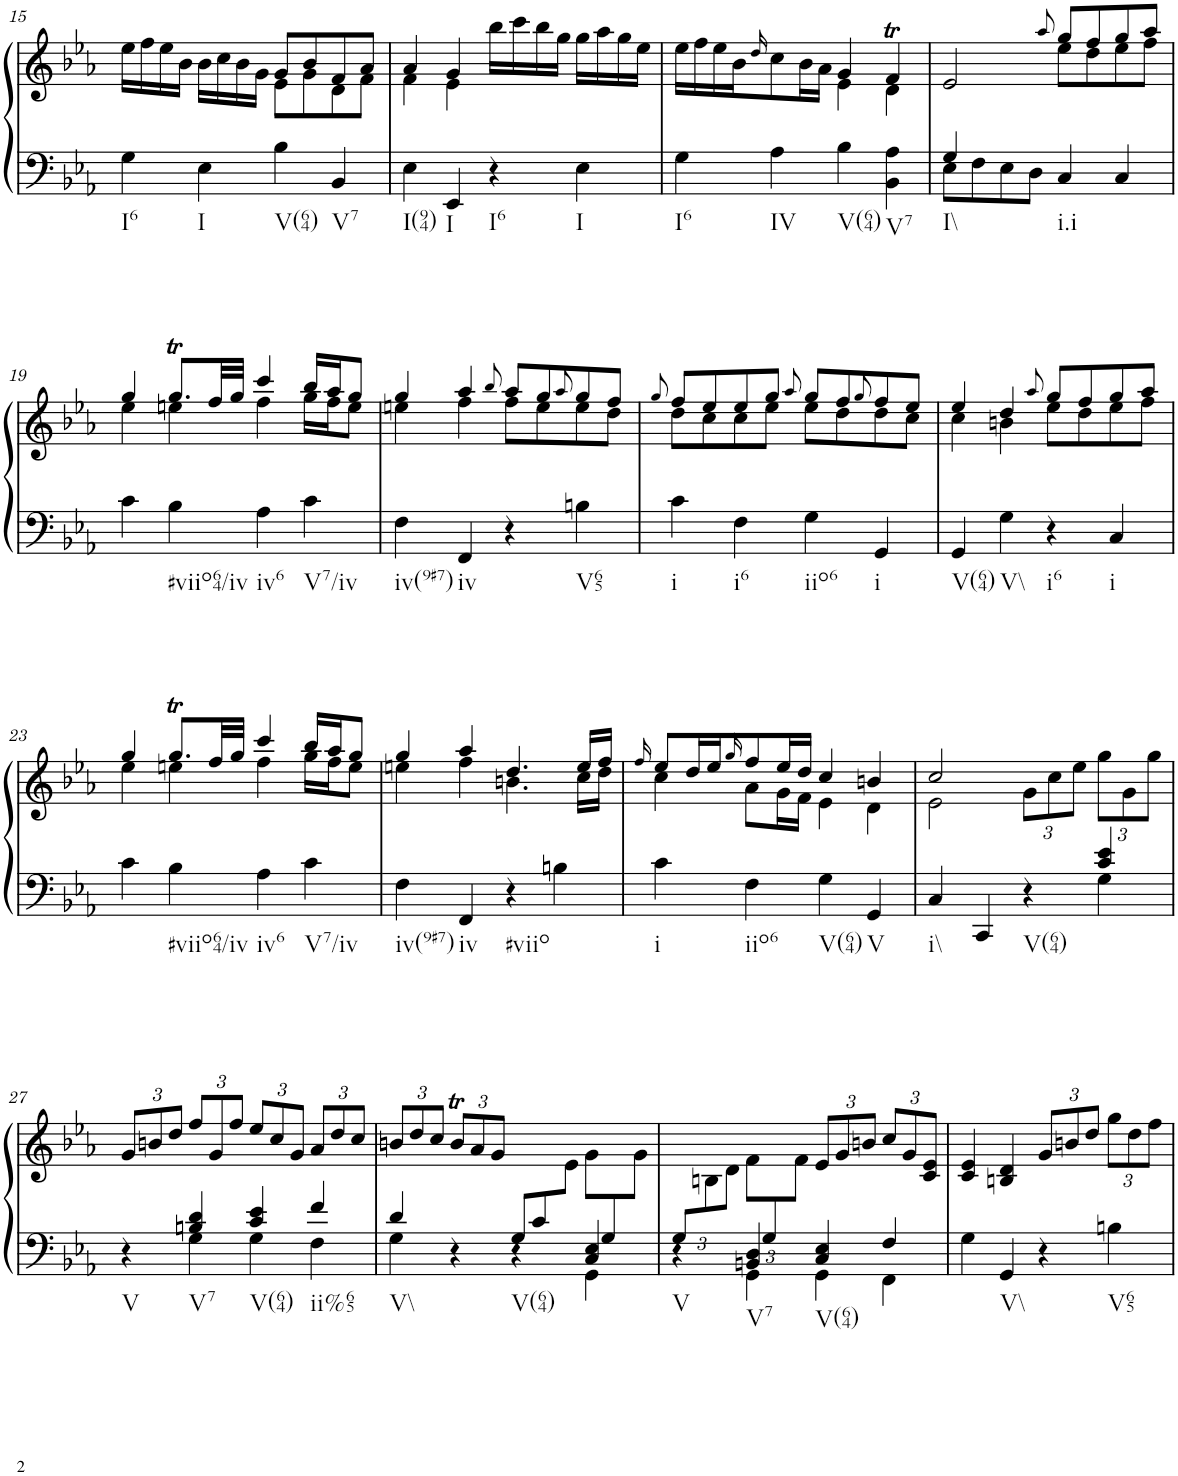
**kern	**kern
*part1	*part1
*staff2	*staff1
*I"Piano	*
*I'Pno.	*
!!LO:PB:g=z
*clefF4	*clefG2
*k[b-e-a-]	*k[b-e-a-]
*M2/2	*M2/2
*met(c|)	*met(c|)
=15	=15
*	*^
!LO:TX:b:t=I6	!	!
4G\	16ee-\LL	2ryy
.	16ff\	.
.	16ee-\	.
.	16b-\JJ	.
!LO:TX:b:t=I	!	!
4E-\	16b-\LL	.
.	16cc\	.
.	16b-\	.
.	16g\JJ	.
!LO:TX:b:t=V(64)	!	!
4B-\	8g/L	8e-\L
.	8b-/	8g\
!LO:TX:b:t=V7	!	!
4BB-/	8f/	8d\
.	8a-/J	8f\J
=16	=16	=16
!LO:TX:b:t=I(94)	!	!
4E-\	4a-/	4f\
!LO:TX:b:t=I	!	!
4EE-/	4g/	4e-\
!LO:TX:b:t=I6	!	!
4r	16bb-\LL	2ryy
.	16ccc\	.
.	16bb-\	.
.	16gg\JJ	.
!LO:TX:b:t=I	!	!
4E-\	16gg\LL	.
.	16aa-\	.
.	16gg\	.
.	16ee-\JJ	.
=17	=17	=17
!LO:TX:b:t=I6	!	!
4G\	16ee-\LL	2ryy
.	16ff\	.
.	16ee-\	.
.	16b-\J	.
.	16qdd/	.
!LO:TX:b:t=IV	!	!
4A-\	8cc\	.
.	16b-\L	.
.	16a-\JJ	.
!LO:TX:b:t=V(64)	!	!
4B-\	4g/	4e-\
!LO:TX:b:t=V7	!	!
4BB-\ 4A-\	4fT/	4d\
=18	=18	=18
*^	*	*
!LO:TX:b:t=I\\	!	!	!
8E-\L	4G/	2e-/	2ryy
8F\	.	.	.
8E-\	2.ryy	.	.
8D\J	.	.	.
.	.	8qaa-/	.
!LO:TX:b:t=i.i	!	!	!
4C/	.	8gg/L	8ee-\L
.	.	8ff/	8dd\
4C/	.	8gg/	8ee-\
.	.	8aa-/J	8ff\J
*v	*v	*	*
!!LO:LB:g=z	!!
=19	=19	=19
4c\	4gg/	4ee-\
!LO:TX:b:t=#viio64/iv	!	!
4B-\	8.ggt/L	4een\
.	32ff/LL	.
.	32gg/JJJ	.
!LO:TX:b:t=iv6	!	!
4A-\	4ccc/	4ff\
!LO:TX:b:t=V7/iv	!	!
4c\	16bb-/LL	16gg\LL
.	16aa-/J	16ff\J
.	8gg/J	8ee\J
=20	=20	=20
!LO:TX:b:t=iv(9#7)	!	!
4F\	4gg/	4een\
!LO:TX:b:t=iv	!	!
4FF/	4aa-/	4ff\
.	8qbb-/	.
4r	8aa-/L	8ff\L
.	8gg/	8ee\
.	8qaa-/	.
!LO:TX:b:t=V65	!	!
4Bn\	8gg/	8ee\
.	8ff/J	8dd\J
=21	=21	=21
.	8qgg/	.
!LO:TX:b:t=i	!	!
4c\	8ff/L	8dd\L
.	8ee-/	8cc\
!LO:TX:b:t=i6	!	!
4F\	8ee-/	8cc\
.	8gg/J	8ee-\J
.	8qaa-/	.
!LO:TX:b:t=iio6	!	!
4G\	8gg/L	8ee-\L
.	8ff/	8dd\
.	8qgg/	.
!LO:TX:b:t=i	!	!
4GG/	8ff/	8dd\
.	8ee-/J	8cc\J
=22	=22	=22
!LO:TX:b:t=V(64)	!	!
4GG/	4ee-/	4cc\
!LO:TX:b:t=V\\	!	!
4G\	4dd/	4bn\
.	8qaa-/	.
!LO:TX:b:t=i6	!	!
4r	8gg/L	8ee-\L
.	8ff/	8dd\
!LO:TX:b:t=i	!	!
4C/	8gg/	8ee-\
.	8aa-/J	8ff\J
!!LO:LB:g=z	!!
=23	=23	=23
4c\	4gg/	4ee-\
!LO:TX:b:t=#viio64/iv	!	!
4B-\	8.ggt/L	4een\
.	32ff/LL	.
.	32gg/JJJ	.
!LO:TX:b:t=iv6	!	!
4A-\	4ccc/	4ff\
!LO:TX:b:t=V7/iv	!	!
4c\	16bb-/LL	16gg\LL
.	16aa-/J	16ff\J
.	8gg/J	8ee\J
=24	=24	=24
!LO:TX:b:t=iv(9#7)	!	!
4F\	4gg/	4een\
!LO:TX:b:t=iv	!	!
4FF/	4aa-/	4ff\
!LO:TX:b:t=#viio	!	!
4r	4.dd/	4.bn\
4Bn\	.	.
.	16ee/LL	16cc\LL
.	16ff/JJ	16dd\JJ
=25	=25	=25
.	16qff/	.
!LO:TX:b:t=i	!	!
4c\	8ee-/L	4cc\
.	16dd/L	.
.	16ee-/J	.
.	16qgg/	.
!LO:TX:b:t=iio6	!	!
4F\	8ff/	8a-\L
.	16ee-/L	16g\L
.	16dd/JJ	16f\JJ
!LO:TX:b:t=V(64)	!	!
4G\	4cc/	4e-\
!LO:TX:b:t=V	!	!
4GG/	4bn/	4d\
=26	=26	=26
*^	*	*
!LO:TX:b:t=i\\	!	!	!
4C/	2.ryy	2cc/	2e-\
4CC/	.	.	.
*	*	*Xbrackettup	*
!LO:TX:b:t=V(64)	!	!	!
4r	.	12g\L	2ryy
.	.	12cc\	.
.	.	12ee-\J	.
4c/ 4e-/	4G\	12gg\L	.
.	.	12g\	.
.	.	12gg\J	.
*	*	*v	*v
!!LO:LB:g=z
=27	=27	=27
!LO:TX:b:t=V	!	!
4r	4ryy	12g/L
.	.	12bn/
.	.	12dd/J
!LO:TX:b:t=V7	!	!
4Bn/ 4d/	4G\	12ff/L
.	.	12g/
.	.	12ff/J
!LO:TX:b:t=V(64)	!	!
4c/ 4e-/	4G\	12ee-/L
.	.	12cc/
.	.	12g/J
!LO:TX:b:t=ii%65	!	!
4f/	4F\	12a-/L
.	.	12dd/
.	.	12cc/J
=28	=28	=28
*	*^	*
!LO:TX:b:t=V\\	!	!	!
2ryy	4d/	4G\	12bn/L
.	.	.	12dd/
.	.	.	12cc/J
.	4r	2ryy	12bt/L
.	.	.	12a-/
.	.	.	12g/J
*Xbrackettup	*	*	*
!LO:TX:b:t=V(64)	!	!	!
12G/L	4r	.	6ryy
12c/	.	.	.
6ryy	.	.	12e-\J
.	4C/ 4E-/	4GG\	12g\L
12G/	.	.	12ryy
12ryy	.	.	12g\J
=29	=29	=29	=29
!LO:TX:b:t=V	!	!	!
12G/L	4r	4ryy	12ryy
4ryy	.	.	12Bn\
.	.	.	12d\J
!	!LO:TX:b:t=V7	!	!
.	4BBn/ 4D/	4GG\	12f\L
12G/	.	.	12ryy
12%7ryy	.	.	12f\J
!	!LO:TX:b:t=V(64)	!	!
.	4C/ 4E-/	4GG\	12e-/L
.	.	.	12g/
.	.	.	12bn/J
.	4F/	4FF\	12cc/L
.	.	.	12g/
.	.	.	12c/ 12e-/J
*v	*v	*v	*
=30	=30
4G\	4c/ 4e-/
!LO:TX:b:t=V\\	!
4GG/	4Bn/ 4d/
4r	12g/L
.	12bn/
.	12dd/J
!LO:TX:b:t=V65	!
4Bn\	12gg\L
.	12dd\
.	12ff\J
=	=
*-	*-
